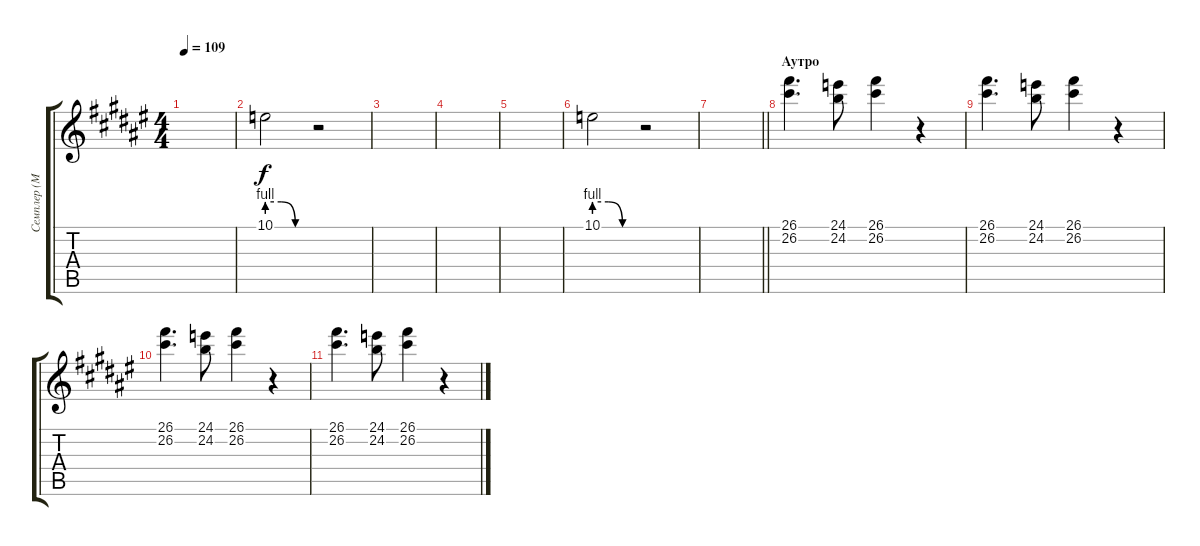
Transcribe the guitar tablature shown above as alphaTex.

\track ("Семплер (М.Юрак)" "Семплер (М") {instrument lead2sawtooth}
\staff {score tabs}
\tuning (E4 B3 G3 D3 A2 E2) {hide}
\ts (4 4)
\tempo 109
\clef g2
\ks f#
|
10.1{be (custom 0 4 20 4 40 0 60 0)}.2 r.2 |
|
|
|
10.1{be (custom 0 4 20 4 40 0 60 0)}.2 r.2 |
\barLineRight lightlight
|
\section ("" "Аутро")
(26.1 26.2).4{d instrument telephonering} (24.1 24.2).8 (26.1 26.2).4 r.4 |
(26.1 26.2).4{d} (24.1 24.2).8 (26.1 26.2).4 r.4 |
(26.1 26.2).4{d} (24.1 24.2).8 (26.1 26.2).4 r.4 |
(26.1 26.2).4{d} (24.1 24.2).8 (26.1 26.2).4 r.4
